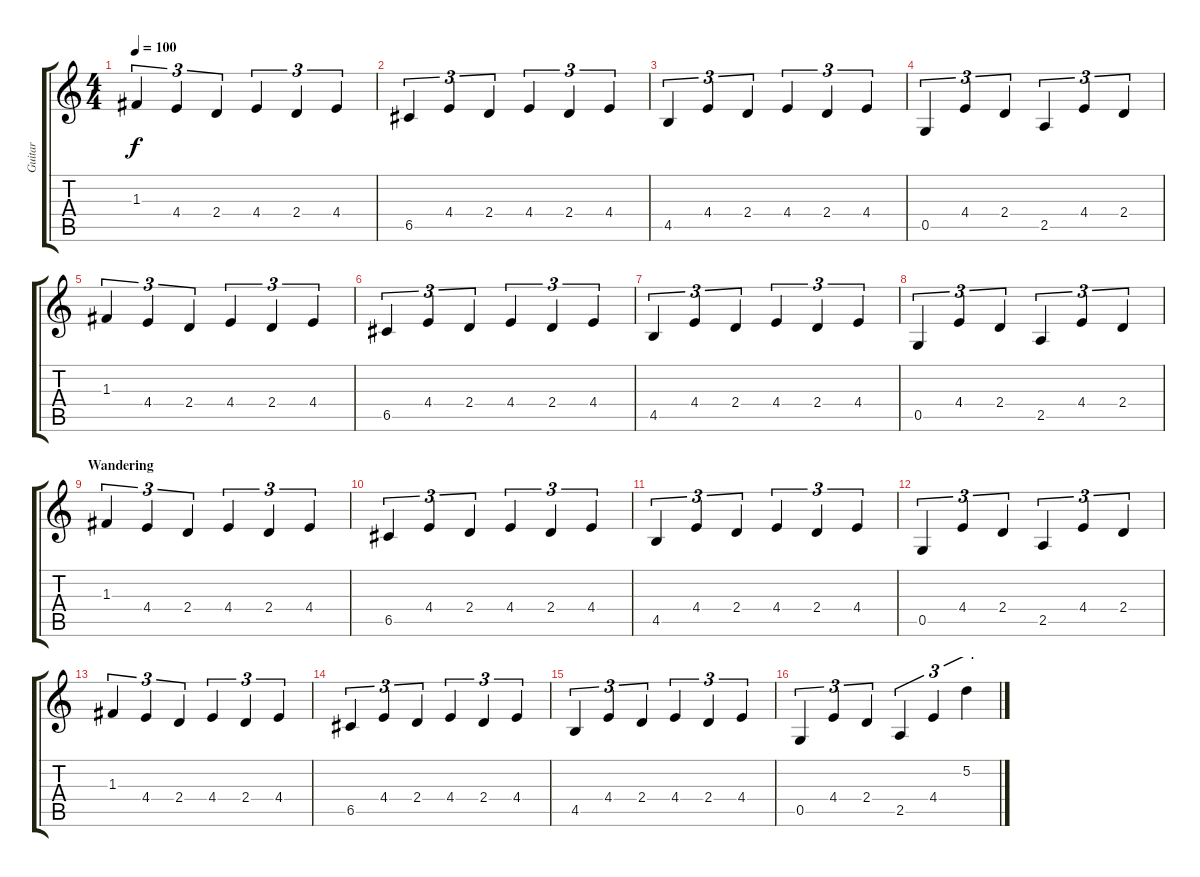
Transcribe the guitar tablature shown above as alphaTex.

\track ("Guitar" "Guitar") {instrument distortionguitar}
\staff {score tabs}
\tuning (D4 A3 F3 C3 G2 D2) {hide}
\ts (4 4)
\tempo 100
\clef g2
\ks c
1.3.4{tu (3 2) dy f} 4.4.4{tu (3 2)} 2.4.4{tu (3 2)} 4.4.4{tu (3 2)} 2.4.4{tu (3 2)} 4.4.4{tu (3 2)} |
6.5.4{tu (3 2)} 4.4.4{tu (3 2)} 2.4.4{tu (3 2)} 4.4.4{tu (3 2)} 2.4.4{tu (3 2)} 4.4.4{tu (3 2)} |
4.5.4{tu (3 2)} 4.4.4{tu (3 2)} 2.4.4{tu (3 2)} 4.4.4{tu (3 2)} 2.4.4{tu (3 2)} 4.4.4{tu (3 2)} |
0.5.4{tu (3 2)} 4.4.4{tu (3 2)} 2.4.4{tu (3 2)} 2.5.4{tu (3 2)} 4.4.4{tu (3 2)} 2.4.4{tu (3 2)} |
1.3.4{tu (3 2)} 4.4.4{tu (3 2)} 2.4.4{tu (3 2)} 4.4.4{tu (3 2)} 2.4.4{tu (3 2)} 4.4.4{tu (3 2)} |
6.5.4{tu (3 2)} 4.4.4{tu (3 2)} 2.4.4{tu (3 2)} 4.4.4{tu (3 2)} 2.4.4{tu (3 2)} 4.4.4{tu (3 2)} |
4.5.4{tu (3 2)} 4.4.4{tu (3 2)} 2.4.4{tu (3 2)} 4.4.4{tu (3 2)} 2.4.4{tu (3 2)} 4.4.4{tu (3 2)} |
0.5.4{tu (3 2)} 4.4.4{tu (3 2)} 2.4.4{tu (3 2)} 2.5.4{tu (3 2)} 4.4.4{tu (3 2)} 2.4.4{tu (3 2)} |
\section ("" "Wandering")
1.3.4{tu (3 2)} 4.4.4{tu (3 2)} 2.4.4{tu (3 2)} 4.4.4{tu (3 2)} 2.4.4{tu (3 2)} 4.4.4{tu (3 2)} |
6.5.4{tu (3 2)} 4.4.4{tu (3 2)} 2.4.4{tu (3 2)} 4.4.4{tu (3 2)} 2.4.4{tu (3 2)} 4.4.4{tu (3 2)} |
4.5.4{tu (3 2)} 4.4.4{tu (3 2)} 2.4.4{tu (3 2)} 4.4.4{tu (3 2)} 2.4.4{tu (3 2)} 4.4.4{tu (3 2)} |
0.5.4{tu (3 2)} 4.4.4{tu (3 2)} 2.4.4{tu (3 2)} 2.5.4{tu (3 2)} 4.4.4{tu (3 2)} 2.4.4{tu (3 2)} |
1.3.4{tu (3 2)} 4.4.4{tu (3 2)} 2.4.4{tu (3 2)} 4.4.4{tu (3 2)} 2.4.4{tu (3 2)} 4.4.4{tu (3 2)} |
6.5.4{tu (3 2)} 4.4.4{tu (3 2)} 2.4.4{tu (3 2)} 4.4.4{tu (3 2)} 2.4.4{tu (3 2)} 4.4.4{tu (3 2)} |
4.5.4{tu (3 2)} 4.4.4{tu (3 2)} 2.4.4{tu (3 2)} 4.4.4{tu (3 2)} 2.4.4{tu (3 2)} 4.4.4{tu (3 2)} |
0.5.4{tu (3 2)} 4.4.4{tu (3 2)} 2.4.4{tu (3 2)} 2.5.4{tu (3 2)} 4.4.4{tu (3 2)} 5.2.4{tu (3 2)}
